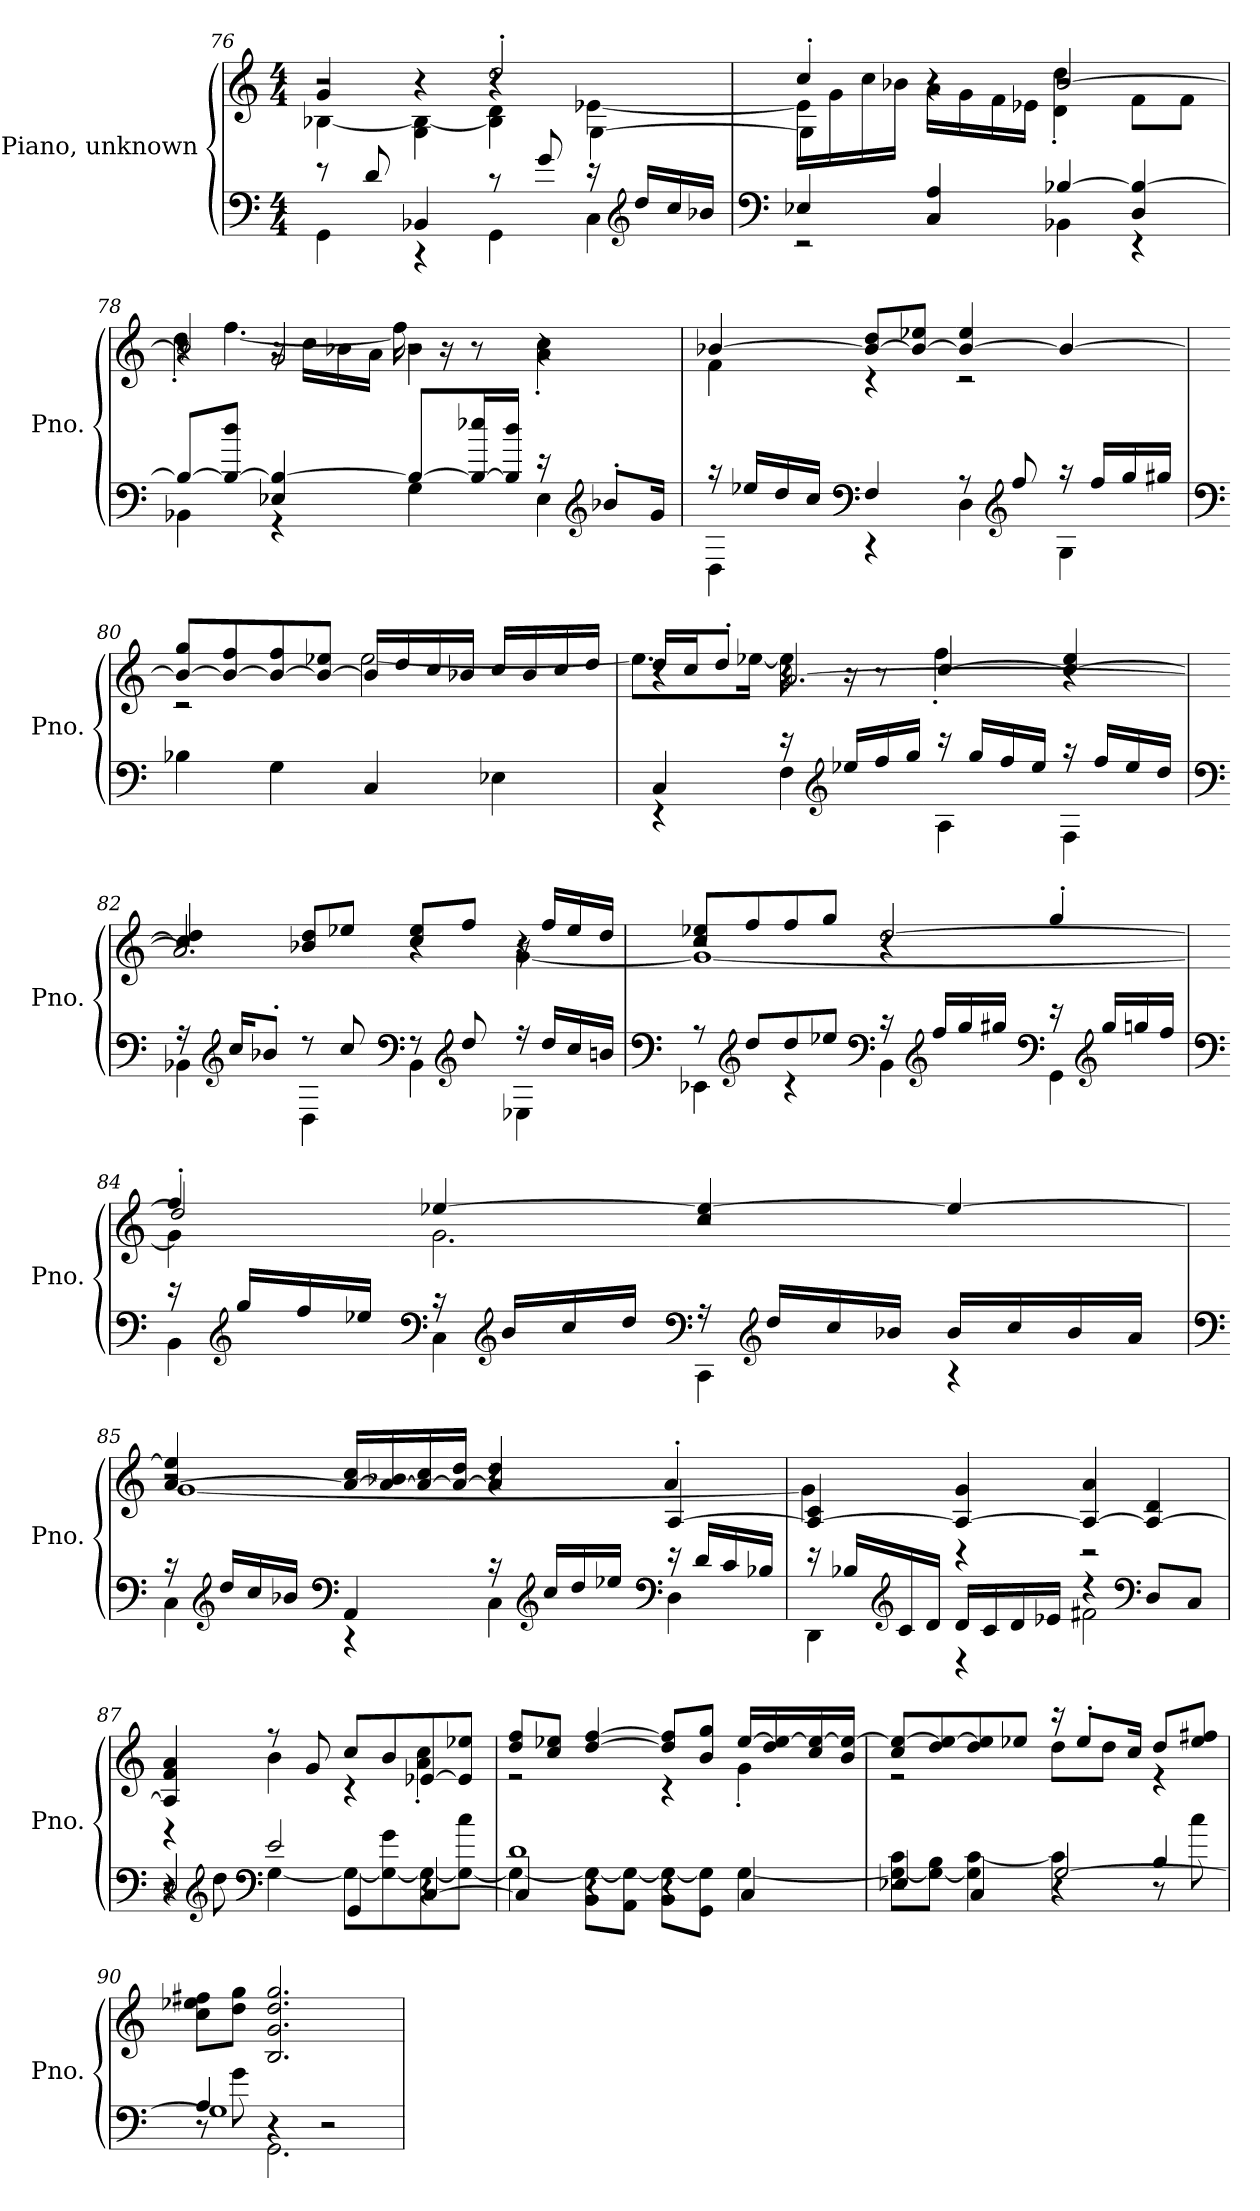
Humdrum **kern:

**kern	**kern
*part1	*part1
*staff2	*staff1
*I"Piano, unknown	*
*I'Pno.	*
*clefF4	*clefG2
*k[]	*k[]
*M4/4	*M4/4
=76	=76
*^	*^
*	*	*	*^
8r	4GG\	4g/	[4B-X\	2r
8d/	.	.	.	.
4BB-X/	4r	4r	4G\ 4B-\_	.
8r	4GG\	2dd'/	4B-\] 4d\	4r
8g/	.	.	.	.
16r	4C\	.	[4e-X\	[4G\
*clefG2	*	*	*	*
16dd/LL	.	.	.	.
16cc/	.	.	.	.
16b-X/JJ	.	.	.	.
!!LO:LB:g=z	!!	!!
=77	=77	=77	=77	=77
*clefF4	*	*	*	*
4E-X/	2r	4cc'/	16e-\LL]	4G\]
.	.	.	16g\	.
.	.	.	16cc\	.
.	.	.	16b-X\JJ	.
4C/ 4A/	.	4r	16a\LL	4r
.	.	.	16g\	.
.	.	.	16f\	.
.	.	.	16e-X\JJ	.
[4B-X/	4BB-X\	[2b-/	4d\' 4dd\'	2r
4D/ 4B-/_	4r	.	8f\L	.
.	.	.	8f\J	.
=78	=78	=78	=78	=78
*	*	*	*	*^
8B-/L_	4BB-X\	2b-/]	4dd'\	4r	8r
8B-/_ 8dd/J	.	.	.	.	[4.ff\
4E-X/ 4B-/_	4r	.	16r	2g/	.
.	.	.	16cc\LL	.	.
.	.	.	16b-X\	.	.
.	.	.	16a\JJ	.	.
8B-/L_	4G\	2r	4b-\	.	16ff\]
.	.	.	.	.	16r
16B-/_ 16ee-X/L	.	.	.	.	8r
16B-/] 16dd/JJ	.	.	.	.	.
16r	4E-\	.	4a\' 4cc\'	4r	4r
*clefG2	*	*	*	*	*
8b-X'/L	.	.	.	.	.
16g/Jk	.	.	.	.	.
*	*	*	*v	*v	*v
!!LO:LB:g=z
=79	=79	=79	=79
16r	4D\	[4b-X/	4f\
16ee-X/LL	.	.	.
16dd/	.	.	.
16cc/JJ	.	.	.
*clefF4	*	*	*
4F/	4r	8b-/_ 8dd/L	4r
.	.	8b-/_ 8ee-X/J	.
8r	4D\	4b-/_ 4ee-/	2r
*clefG2	*	*	*
8ff/	.	.	.
16r	4G\	4b-/_	.
16ff/LL	.	.	.
16gg/	.	.	.
16gg#X/JJ	.	.	.
*v	*v	*	*
=80	=80	=80
*clefF4	*	*
4B-X\	8b-/_ 8gg/L	2r
.	8b-/_ 8ff/	.
4G\	8b-/_ 8ff/	.
.	8b-/_ 8ee-X/J	.
4C/	16b-/LL]	[2ee-\
.	16dd/	.
.	16cc/	.
.	16b-X/JJ	.
4E-X\	16cc/LL	.
.	16b-/	.
.	16cc/	.
.	16dd/JJ	.
!!LO:LB:g=z
=81	=81	=81
*^	*	*^
4C/	4r	16dd/LL	8.ee-\L]	4r
.	.	16cc/J	.	.
.	.	8dd'/J	.	.
.	.	.	[16ee-X\Jk	.
16r	4F\	4r	16ee-\]	[2.a/
*clefG2	*	*	*	*
16ee-X/LL	.	.	16r	.
16ff/	.	.	8r	.
16gg/JJ	.	.	.	.
16r	4A\	[4cc/	4ff'\	.
16gg/LL	.	.	.	.
16ff/	.	.	.	.
16ee-/JJ	.	.	.	.
16r	4F\	4cc/_ 4ee-/	4r	.
16ff/LL	.	.	.	.
16ee-/	.	.	.	.
16dd/JJ	.	.	.	.
=82	=82	=82	=82	=82
*clefF4	*	*	*	*
16r	4BB-X\	4cc/] 4dd/	2r	2.a/]
*clefG2	*	*	*	*
16cc/KL	.	.	.	.
8b-X'/J	.	.	.	.
8r	4D\	8b-X/ 8dd/L	.	.
8cc/	.	8ee-X/J	.	.
*clefF4	*	*	*	*
8r	4BB-\	8cc/ 8ee-/L	4r	.
*clefG2	*	*	*	*
8dd/	.	8ff/J	.	.
16r	4E-X\	16r	[4g\	4r
16dd/LL	.	16ff/LL	.	.
16cc/	.	16ee-/	.	.
16bn/JJ	.	16dd/JJ	.	.
!!LO:PB:g=z	!!	!!
=83	=83	=83	=83	=83
*clefF4	*	*	*	*
8r	4EE-X\	8cc/ 8ee-X/L	1g_	2r
*clefG2	*	*	*	*
8dd/L	.	8ff/	.	.
8dd/	4r	8ff/	.	.
8ee-X/J	.	8gg/J	.	.
*clefF4	*	*	*	*
16r	4BB\	4r	.	[2dd/
*clefG2	*	*	*	*
16ff/LL	.	.	.	.
16gg/	.	.	.	.
16gg#X/JJ	.	.	.	.
*clefF4	*	*	*	*
16r	4GG\	4gg'/	.	.
*clefG2	*	*	*	*
16gg#/LL	.	.	.	.
16ggn/	.	.	.	.
16ff/JJ	.	.	.	.
!!LO:LB:g=z	!!	!!
=84	=84	=84	=84	=84
*clefF4	*	*	*	*
16r	4BB\	4ff'/	4g\]	2dd/]
*clefG2	*	*	*	*
16gg/LL	.	.	.	.
16ff/	.	.	.	.
16ee-X/JJ	.	.	.	.
*clefF4	*	*	*	*
16r	4C\	[4ee-X/	2.g\	.
*clefG2	*	*	*	*
16b/LL	.	.	.	.
16cc/	.	.	.	.
16dd/JJ	.	.	.	.
*clefF4	*	*	*	*
16r	4CC\	4cc/ 4ee-/_	.	2r
*clefG2	*	*	*	*
16dd/LL	.	.	.	.
16cc/	.	.	.	.
16b-X/JJ	.	.	.	.
16b-/LL	4r	4ee-/_	.	.
16cc/	.	.	.	.
16b-/	.	.	.	.
16a/JJ	.	.	.	.
!!LO:LB:g=z	!!	!!
=85	=85	=85	=85	=85
*clefF4	*	*	*	*
16r	4C\	[4a/ 4ee-/]	[1g	2r
*clefG2	*	*	*	*
16dd/LL	.	.	.	.
16cc/	.	.	.	.
16b-X/JJ	.	.	.	.
*clefF4	*	*	*	*
4AA/	4r	16a/_ 16cc/LL	.	.
.	.	16a/_ 16b-X/	.	.
.	.	16a/_ 16cc/	.	.
.	.	16a/_ 16dd/JJ	.	.
16r	4C\	4a/] 4dd/	.	4r
*clefG2	*	*	*	*
16cc/LL	.	.	.	.
16dd/	.	.	.	.
16ee-X/JJ	.	.	.	.
*clefF4	*	*	*	*
16r	4D\	[4A/	.	4a'/
16d/LL	.	.	.	.
16c/	.	.	.	.
16B-X/JJ	.	.	.	.
*	*	*	*v	*v
=86	=86	=86	=86
16r	4DD\	4A/_ 4c/	4g\]
16B-X/LL	.	.	.
*clefG2	*	*	*
16c/	.	.	.
16d/JJ	.	.	.
16d/LL	4r	4A/_ 4g/	4r
16c/	.	.	.
16d/	.	.	.
16e-X/JJ	.	.	.
4r	2f#X\	4A/_ 4a/	2r
*clefF4	*	*	*
8D/L	.	4A/_ 4d/	.
8C/J	.	.	.
!!LO:LB:g=z	!!
=87	=87	=87	=87
*	*^	*	*
4r	8r	2D/	4A/] 4f/ 4a/	4r
*clefG2	*	*	*	*
.	8dd\	.	.	.
*clefF4	*	*	*	*
2e/	[4G\	.	8r	4b\
.	.	.	8g/	.
.	8G\L_	4GG/	8cc/L	4r
.	8G\_ 8g\	.	8b/	.
4r	8G\_	[4C/	[8e-X/	4a\' 4cc\'
.	8G\_ 8cc\J	.	8e-/] 8ee-X/J	.
=88	=88	=88	=88	=88
1d	4G\_	4C/]	8dd/ 8ff/L	2r
.	.	.	8cc/ 8ee-X/J	.
.	8BB\ 8G\_L	4r	[4dd/ [4ff/	.
.	8AA\ 8G\_J	.	.	.
.	8BB\ 8G\_L	4r	8dd/] 8ff/]L	4r
.	8GG\ 8G\]J	.	8b/ 8gg/J	.
.	[4G\	4C/	[16ee-/LL	4g'\
.	.	.	16dd/ 16ee-/_	.
.	.	.	16cc/ 16ee-/_	.
.	.	.	16b/ 16ee-/_JJ	.
=89	=89	=89	=89	=89
2r	8G\_ 8c\L	4E-X/	8cc/ 8ee-/_L	2r
.	8G\_ 8B\J	.	8dd/ 8ee-/_	.
.	4G\] [4c\	4C/	8dd/ 8ee-/]	.
.	.	.	8ee-X/J	.
4r	4c\]	[2G/	16r	8dd\L
.	.	.	8ee-'/L	.
.	.	.	.	8dd\J
.	.	.	16cc/Jk	.
4B/	8r	.	8dd/L	4r
.	8cc\	.	8ee-/ 8ff#X/J	.
*	*	*	*v	*v
!!LO:LB:g=z
=90	=90	=90	=90
4A/	8r	1G]	8cc\ 8ee-X\ 8ff#X\L
.	8g\	.	8dd\ 8gg\J
4r	2.GG\	.	2.B/ 2.g/ 2.dd/ 2.gg/
2r	.	.	.
*v	*v	*v	*
=	=
*-	*-
